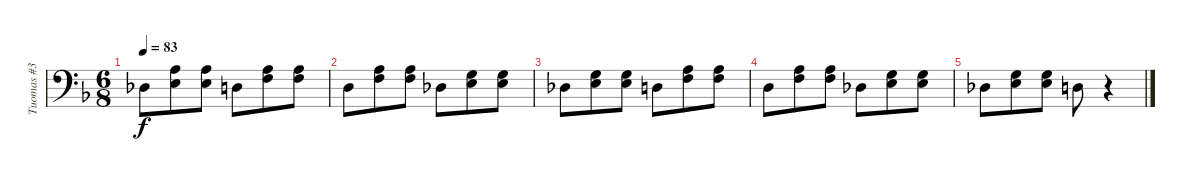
\track ("Tuomas #3" "Tuomas #3") {instrument stringensemble1}
\staff {score}
\tuning (G2 D2 A1 E1 B0) {hide}
\ts (6 8)
\tempo 83
\clef f4
\ks f
11.2.8{dy f} (14.1 14.2).8 (14.1 14.2).8 12.2.8 (14.1 15.2).8 (14.1 15.2).8 |
12.2.8 (14.1 15.2).8 (14.1 15.2).8 11.2.8 (12.1 14.2).8 (12.1 14.2).8 |
11.2.8 (12.1 14.2).8 (12.1 14.2).8 12.2.8 (14.1 15.2).8 (14.1 15.2).8 |
12.2.8 (14.1 15.2).8 (14.1 15.2).8 11.2.8 (12.1 14.2).8 (12.1 14.2).8 |
11.2.8 (12.1 14.2).8 (12.1 14.2).8 12.2.8 r.4
